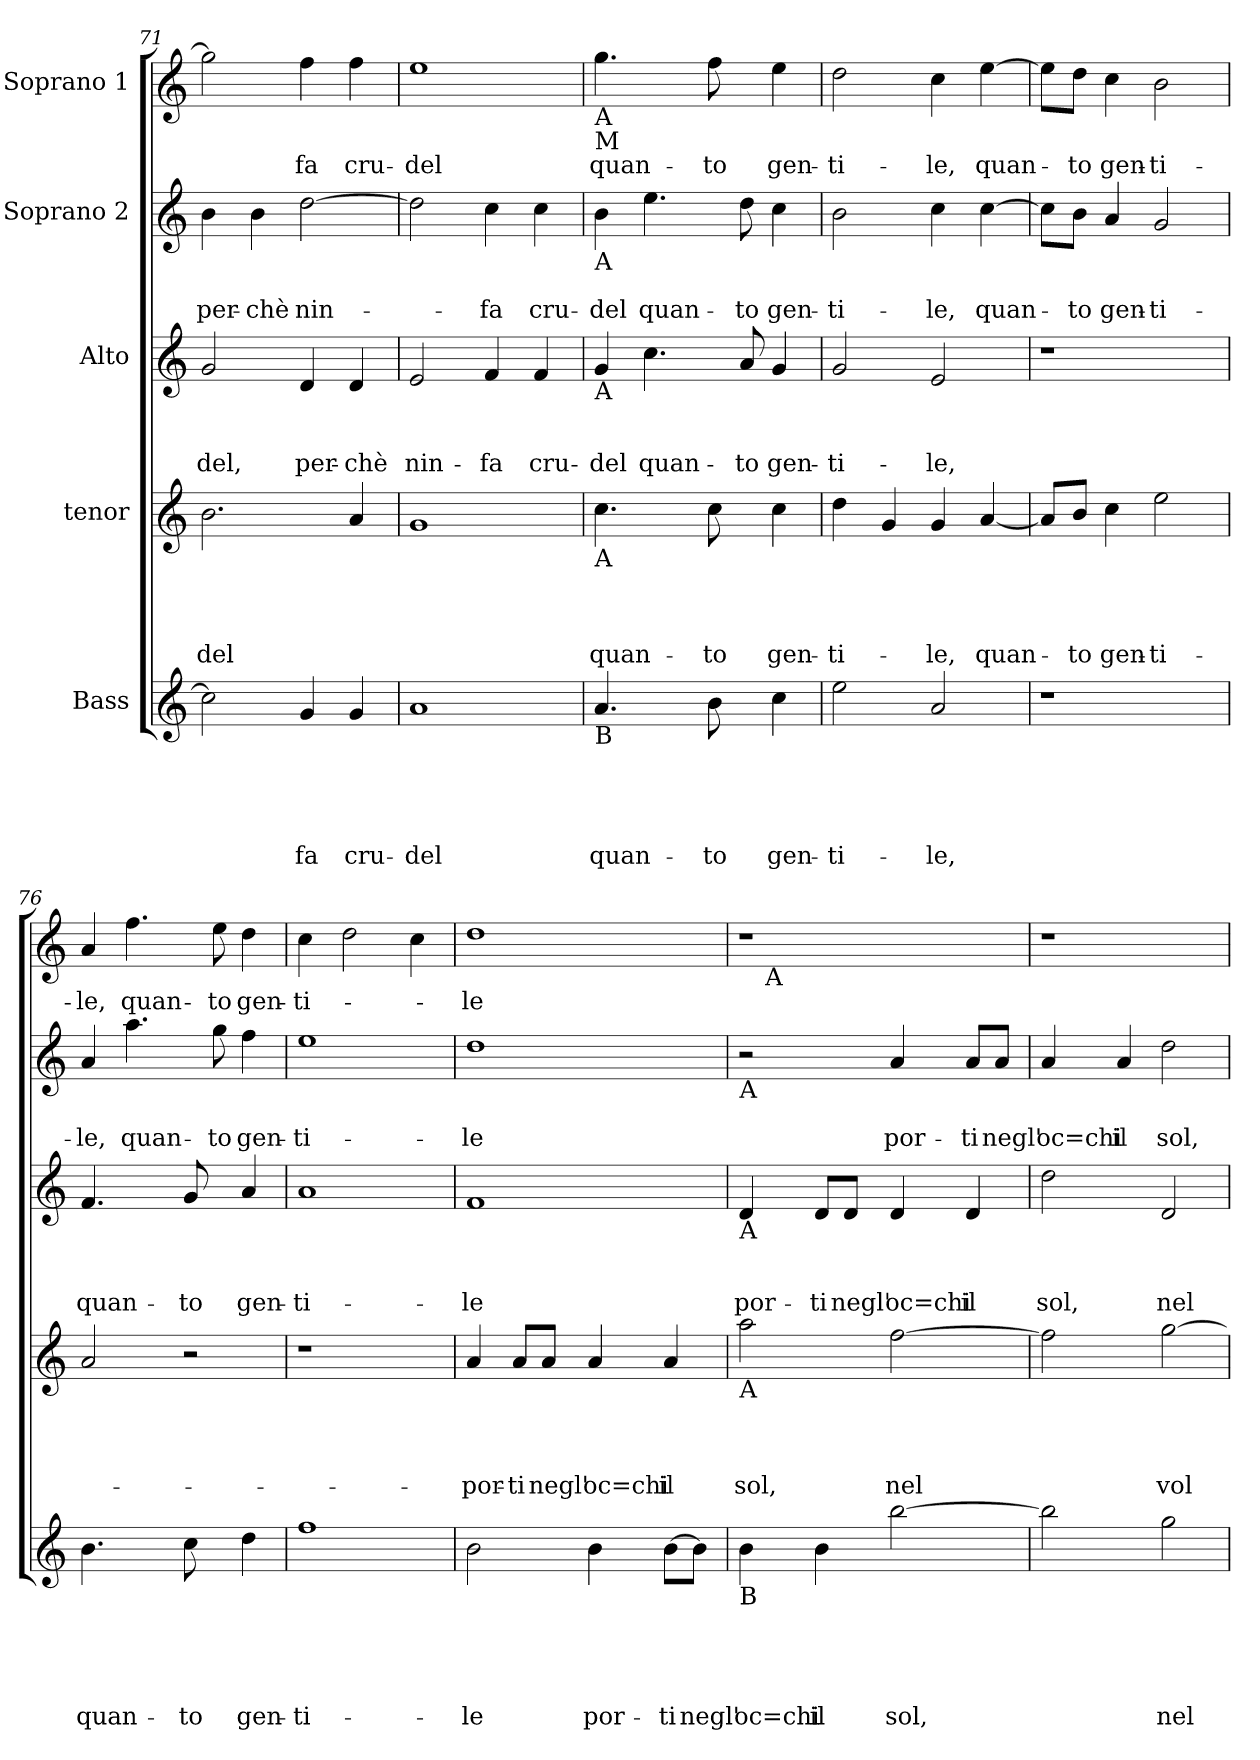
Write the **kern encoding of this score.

**kern	**text	**text	**text	**text	**text	**kern	**text	**text	**text	**text	**kern	**text	**text	**text	**kern	**text	**text	**kern	**text
*part5	*part5	*part5	*part5	*part5	*part5	*part4	*part4	*part4	*part4	*part4	*part3	*part3	*part3	*part3	*part2	*part2	*part2	*part1	*part1
*staff5	*staff5	*staff5	*staff5	*staff5	*staff5	*staff4	*staff4	*staff4	*staff4	*staff4	*staff3	*staff3	*staff3	*staff3	*staff2	*staff2	*staff2	*staff1	*staff1
*I"Bass	*	*	*	*	*	*I"tenor	*	*	*	*	*I"Alto	*	*	*	*I"Soprano 2	*	*	*I"Soprano 1	*
*clefG2	*	*	*	*	*	*clefG2	*	*	*	*	*clefG2	*	*	*	*clefG2	*	*	*clefG2	*
*k[]	*	*	*	*	*	*k[]	*	*	*	*	*k[]	*	*	*	*k[]	*	*	*k[]	*
*C:	*	*	*	*	*	*C:	*	*	*	*	*C:	*	*	*	*C:	*	*	*C:	*
=71	=71	=71	=71	=71	=71	=71	=71	=71	=71	=71	=71	=71	=71	=71	=71	=71	=71	=71	=71
!	!	!	!	!	!	!	!	!	!	!LO:LY:b	!	!	!	!LO:LY:b	!	!	!LO:LY:b	!	!
2cc\]	.	.	.	.	.	2.b\	.	.	.	-del	2g/	.	.	-del,	4b\	.	per-	2gg\]	.
!	!	!	!	!	!	!	!	!	!	!	!	!	!	!	!	!	!LO:LY:b	!	!
.	.	.	.	.	.	.	.	.	.	.	.	.	.	.	4b\	.	-chè	.	.
!	!	!	!	!	!LO:LY:b	!	!	!	!	!	!	!	!	!LO:LY:b	!	!	!LO:LY:b	!	!LO:LY:b
4g/	.	.	.	.	-fa	.	.	.	.	.	4d/	.	.	per-	[>2dd\	.	nin-	4ff\	-fa
!	!	!	!	!	!LO:LY:b	!	!	!	!	!	!	!	!	!LO:LY:b	!	!	!	!	!LO:LY:b
4g/	.	.	.	.	cru-	4a/	.	.	.	.	4d/	.	.	-chè	.	.	.	4ff\	cru-
=72	=72	=72	=72	=72	=72	=72	=72	=72	=72	=72	=72	=72	=72	=72	=72	=72	=72	=72	=72
!	!	!	!	!	!LO:LY:b	!	!	!	!	!	!	!	!	!LO:LY:b	!	!	!	!	!LO:LY:b
1a	.	.	.	.	-del	1g	.	.	.	.	2e/	.	.	nin-	2dd\]	.	.	1ee	-del
!	!	!	!	!	!	!	!	!	!	!	!	!	!	!LO:LY:b	!	!	!LO:LY:b	!	!
.	.	.	.	.	.	.	.	.	.	.	4f/	.	.	-fa	4cc\	.	-fa	.	.
!	!	!	!	!	!	!	!	!	!	!	!	!	!	!LO:LY:b	!	!	!LO:LY:b	!	!
.	.	.	.	.	.	.	.	.	.	.	4f/	.	.	cru-	4cc\	.	cru-	.	.
!!LO:LB:g=z
=73	=73	=73	=73	=73	=73	=73	=73	=73	=73	=73	=73	=73	=73	=73	=73	=73	=73	=73	=73
!	!	!	!	!	!	!	!	!	!	!	!	!	!	!	!	!	!	!LO:TX:b:t=A	!
!	!	!	!	!	!	!	!	!	!	!	!	!	!	!	!	!	!	!LO:TX:b:t=M	!
!	!	!	!	!	!	!	!	!	!	!	!	!	!	!	!LO:TX:b:t=A	!	!	!	!
!	!	!	!	!	!	!	!	!	!	!	!LO:TX:b:t=A	!	!	!	!	!	!	!	!
!	!	!	!	!	!	!LO:TX:b:t=A	!	!	!	!	!	!	!	!	!	!	!	!	!
!LO:TX:b:t=B	!	!	!	!	!	!	!	!	!	!	!	!	!	!	!	!	!	!	!
!	!	!	!	!	!LO:LY:b	!	!	!	!	!LO:LY:b	!	!	!	!LO:LY:b	!	!	!LO:LY:b	!	!LO:LY:b
4.a:/	.	.	.	.	quan-	4.cc:\	.	.	.	quan-	4g/	.	.	-del	4b\	.	-del	4.gg\	quan-
!	!	!	!	!	!	!	!	!	!	!	!	!	!	!LO:LY:b	!	!	!LO:LY:b	!	!
.	.	.	.	.	.	.	.	.	.	.	4.cc\	.	.	quan-	4.ee\	.	quan-	.	.
8ryy	.	.	.	.	.	8ryy	.	.	.	.	.	.	.	.	.	.	.	8ryy	.
!	!	!	!	!	!LO:LY:b	!	!	!	!	!LO:LY:b	!	!	!	!	!	!	!	!	!LO:LY:b
8b\	.	.	.	.	-to	8cc\	.	.	.	-to	.	.	.	.	.	.	.	8ff\	-to
!	!	!	!	!	!	!	!	!	!	!	!	!	!	!LO:LY:b	!	!	!LO:LY:b	!	!
8ryy	.	.	.	.	.	8ryy	.	.	.	.	8a/	.	.	-to	8dd\	.	-to	8ryy	.
!	!	!	!	!	!LO:LY:b	!	!	!	!	!LO:LY:b	!	!	!	!LO:LY:b	!	!	!LO:LY:b	!	!LO:LY:b
4cc\	.	.	.	.	gen-	4cc\	.	.	.	gen-	4g/	.	.	gen-	4cc\	.	gen-	4ee\	gen-
=74	=74	=74	=74	=74	=74	=74	=74	=74	=74	=74	=74	=74	=74	=74	=74	=74	=74	=74	=74
!	!	!	!	!	!LO:LY:b	!	!	!	!	!LO:LY:b	!	!	!	!LO:LY:b	!	!	!LO:LY:b	!	!LO:LY:b
2ee\	.	.	.	.	-ti-	4dd\	.	.	.	-ti-	2g/	.	.	-ti-	2b\	.	-ti-	2dd\	-ti-
.	.	.	.	.	.	4g/	.	.	.	.	.	.	.	.	.	.	.	.	.
!	!	!	!	!	!LO:LY:b	!	!	!	!	!LO:LY:b	!	!	!	!LO:LY:b	!	!	!LO:LY:b	!	!LO:LY:b
2a/	.	.	.	.	-le,	4g/	.	.	.	-le,	2e/	.	.	-le,	4cc\	.	-le,	4cc\	-le,
!	!	!	!	!	!	!	!	!	!	!LO:LY:b	!	!	!	!	!	!	!LO:LY:b	!	!LO:LY:b
.	.	.	.	.	.	[<4a/	.	.	.	quan-	.	.	.	.	[>4cc\	.	quan-	[>4ee\	quan-
=75	=75	=75	=75	=75	=75	=75	=75	=75	=75	=75	=75	=75	=75	=75	=75	=75	=75	=75	=75
1r	.	.	.	.	.	8a/L]	.	.	.	.	1r	.	.	.	8cc\L]	.	.	8ee\L]	.
!	!	!	!	!	!	!	!	!	!	!LO:LY:b	!	!	!	!	!	!	!LO:LY:b	!	!LO:LY:b
.	.	.	.	.	.	8b/J	.	.	.	-to	.	.	.	.	8b\J	.	-to	8dd\J	-to
!	!	!	!	!	!	!	!	!	!	!LO:LY:b	!	!	!	!	!	!	!LO:LY:b	!	!LO:LY:b
.	.	.	.	.	.	4cc\	.	.	.	gen-	.	.	.	.	4a/	.	gen-	4cc\	gen-
!	!	!	!	!	!	!	!	!	!	!LO:LY:b	!	!	!	!	!	!	!LO:LY:b	!	!LO:LY:b
.	.	.	.	.	.	2ee\	.	.	.	-ti-	.	.	.	.	2g/	.	-ti-	2b\	-ti-
=76	=76	=76	=76	=76	=76	=76	=76	=76	=76	=76	=76	=76	=76	=76	=76	=76	=76	=76	=76
!	!	!	!	!	!LO:LY:b	!	!	!	!	!	!	!	!	!LO:LY:b	!	!	!LO:LY:b	!	!LO:LY:b
4.b:\	.	.	.	.	quan-	2a/	.	.	.	.	4.f/	.	.	quan-	4a/	.	-le,	4a/	-le,
!	!	!	!	!	!	!	!	!	!	!	!	!	!	!	!	!	!LO:LY:b	!	!LO:LY:b
.	.	.	.	.	.	.	.	.	.	.	.	.	.	.	4.aa\	.	quan-	4.ff\	quan-
8ryy	.	.	.	.	.	.	.	.	.	.	8ryy	.	.	.	.	.	.	.	.
!	!	!	!	!	!LO:LY:b	!	!	!	!	!	!	!	!	!LO:LY:b	!	!	!	!	!
8cc\	.	.	.	.	-to	2r	.	.	.	.	8g:/	.	.	-to	.	.	.	.	.
!	!	!	!	!	!	!	!	!	!	!	!	!	!	!	!	!	!LO:LY:b	!	!LO:LY:b
8ryy	.	.	.	.	.	.	.	.	.	.	8ryy	.	.	.	8gg\	.	-to	8ee\	-to
!	!	!	!	!	!LO:LY:b	!	!	!	!	!	!	!	!	!LO:LY:b	!	!	!LO:LY:b	!	!LO:LY:b
4dd\	.	.	.	.	gen-	.	.	.	.	.	4a/	.	.	gen-	4ff\	.	gen-	4dd\	gen-
=77	=77	=77	=77	=77	=77	=77	=77	=77	=77	=77	=77	=77	=77	=77	=77	=77	=77	=77	=77
!	!	!	!	!	!LO:LY:b	!	!	!	!	!	!	!	!	!LO:LY:b	!	!	!LO:LY:b	!	!LO:LY:b
1ff	.	.	.	.	-ti-	1r	.	.	.	.	1a	.	.	-ti-	1ee	.	-ti-	4cc\	-ti-
.	.	.	.	.	.	.	.	.	.	.	.	.	.	.	.	.	.	2dd\	.
.	.	.	.	.	.	.	.	.	.	.	.	.	.	.	.	.	.	4cc\	.
=78	=78	=78	=78	=78	=78	=78	=78	=78	=78	=78	=78	=78	=78	=78	=78	=78	=78	=78	=78
!	!	!	!	!	!LO:LY:b	!	!	!	!	!LO:LY:b	!	!	!	!LO:LY:b	!	!	!LO:LY:b	!	!LO:LY:b
2b\	.	.	.	.	-le	4a/	.	.	.	-por-	1f	.	.	-le	1dd	.	-le	1dd	-le
!	!	!	!	!	!	!	!	!	!	!LO:LY:b	!	!	!	!	!	!	!	!	!
.	.	.	.	.	.	8a/L	.	.	.	-ti	.	.	.	.	.	.	.	.	.
!	!	!	!	!	!	!	!	!	!	!LO:LY:b	!	!	!	!	!	!	!	!	!
.	.	.	.	.	.	8a/J	.	.	.	negl'	.	.	.	.	.	.	.	.	.
!	!	!	!	!	!LO:LY:b	!	!	!	!	!LO:LY:b	!	!	!	!	!	!	!	!	!
4b\	.	.	.	.	por-	4a/	.	.	.	oc=chi	.	.	.	.	.	.	.	.	.
!	!	!	!	!	!LO:LY:b	!	!	!	!	!LO:LY:b	!	!	!	!	!	!	!	!	!
[>8b\L	.	.	.	.	-ti	4a/	.	.	.	il	.	.	.	.	.	.	.	.	.
!	!	!	!	!	!LO:LY:b	!	!	!	!	!	!	!	!	!	!	!	!	!	!
8b\J]	.	.	.	.	negl'	.	.	.	.	.	.	.	.	.	.	.	.	.	.
!!LO:PB:g=z
=79	=79	=79	=79	=79	=79	=79	=79	=79	=79	=79	=79	=79	=79	=79	=79	=79	=79	=79	=79
!	!	!	!	!	!	!	!	!	!	!	!	!	!	!	!LO:TX:b:t=A	!	!	!	!
!	!	!	!	!	!	!	!	!	!	!	!LO:TX:b:t=A	!	!	!	!	!	!	!	!
!	!	!	!	!	!	!LO:TX:b:t=A	!	!	!	!	!	!	!	!	!	!	!	!	!
!LO:TX:b:t=B	!	!	!	!	!	!	!	!	!	!	!	!	!	!	!	!	!	!	!
!	!	!	!	!	!LO:LY:b	!	!	!	!	!LO:LY:b	!	!	!	!LO:LY:b	!	!	!	!	!
*	*	*	*	*	*	*	*	*	*	*	*	*	*	*	*	*	*	*^	*
4b\	.	.	.	.	oc=chi	2aa\	.	.	.	sol,	4d/	.	.	por-	2r	.	.	1r	16ryy	.
!	!	!	!	!	!	!	!	!	!	!	!	!	!	!	!	!	!	!	!LO:TX:b:t=A	!
.	.	.	.	.	.	.	.	.	.	.	.	.	.	.	.	.	.	.	2...ryy	.
!	!	!	!	!	!LO:LY:b	!	!	!	!	!	!	!	!	!LO:LY:b	!	!	!	!	!	!
4b\	.	.	.	.	il	.	.	.	.	.	8d/L	.	.	-ti	.	.	.	.	.	.
!	!	!	!	!	!	!	!	!	!	!	!	!	!	!LO:LY:b	!	!	!	!	!	!
.	.	.	.	.	.	.	.	.	.	.	8d/J	.	.	negl'	.	.	.	.	.	.
!	!	!	!	!	!LO:LY:b	!	!	!	!	!LO:LY:b	!	!	!	!LO:LY:b	!	!	!LO:LY:b	!	!	!
[>2bb\	.	.	.	.	sol,	[>2ff\	.	.	.	nel	4d/	.	.	oc=chi	4a/	.	por-	.	.	.
!	!	!	!	!	!	!	!	!	!	!	!	!	!	!LO:LY:b	!	!	!LO:LY:b	!	!	!
.	.	.	.	.	.	.	.	.	.	.	4d/	.	.	il	8a/L	.	-ti	.	.	.
!	!	!	!	!	!	!	!	!	!	!	!	!	!	!	!	!	!LO:LY:b	!	!	!
.	.	.	.	.	.	.	.	.	.	.	.	.	.	.	8a/J	.	negl'	.	.	.
=80	=80	=80	=80	=80	=80	=80	=80	=80	=80	=80	=80	=80	=80	=80	=80	=80	=80	=80	=80	=80
!	!	!	!	!	!	!	!	!	!	!	!	!	!	!LO:LY:b	!	!	!LO:LY:b	!	!	!
*	*	*	*	*	*	*	*	*	*	*	*	*	*	*	*	*	*	*v	*v	*
2bb\]	.	.	.	.	.	2ff\]	.	.	.	.	2dd\	.	.	sol,	4a/	.	oc=chi	1r	.
!	!	!	!	!	!	!	!	!	!	!	!	!	!	!	!	!	!LO:LY:b	!	!
.	.	.	.	.	.	.	.	.	.	.	.	.	.	.	4a/	.	il	.	.
!	!	!	!	!	!LO:LY:b	!	!	!	!	!LO:LY:b	!	!	!	!LO:LY:b	!	!	!LO:LY:b	!	!
2gg\	.	.	.	.	nel	[>2gg\	.	.	.	vol-	2d/	.	.	nel	2dd\	.	sol,	.	.
=	=	=	=	=	=	=	=	=	=	=	=	=	=	=	=	=	=	=	=
*-	*-	*-	*-	*-	*-	*-	*-	*-	*-	*-	*-	*-	*-	*-	*-	*-	*-	*-	*-
